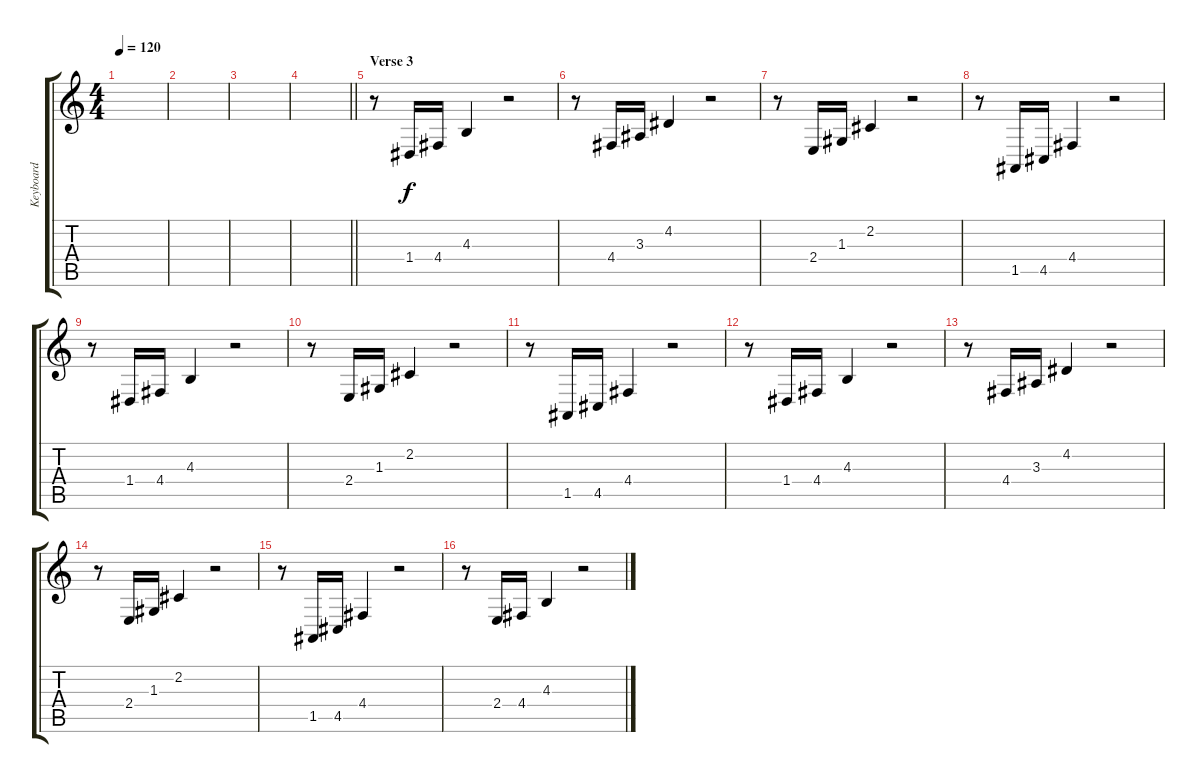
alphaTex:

\track ("Keyboard" "Keyboard") {instrument acousticgrandpiano}
\staff {score tabs}
\tuning (E4 B3 G3 D3 A2 E2) {hide}
\ts (4 4)
\tempo 120
\clef g2
\ks c
|
|
|
\barLineRight lightlight
|
\section ("" "Verse 3")
r.8 1.4.16 4.4.16 4.3.4 r.2 |
r.8 4.4.16 3.3.16 4.2.4 r.2 |
r.8 2.4.16 1.3.16 2.2.4 r.2 |
r.8 1.5.16 4.5.16 4.4.4 r.2 |
r.8 1.4.16 4.4.16 4.3.4 r.2 |
r.8 2.4.16 1.3.16 2.2.4 r.2 |
r.8 1.5.16 4.5.16 4.4.4 r.2 |
r.8 1.4.16 4.4.16 4.3.4 r.2 |
r.8 4.4.16 3.3.16 4.2.4 r.2 |
r.8 2.4.16 1.3.16 2.2.4 r.2 |
r.8 1.5.16 4.5.16 4.4.4 r.2 |
r.8 2.4.16 4.4.16 4.3.4 r.2
